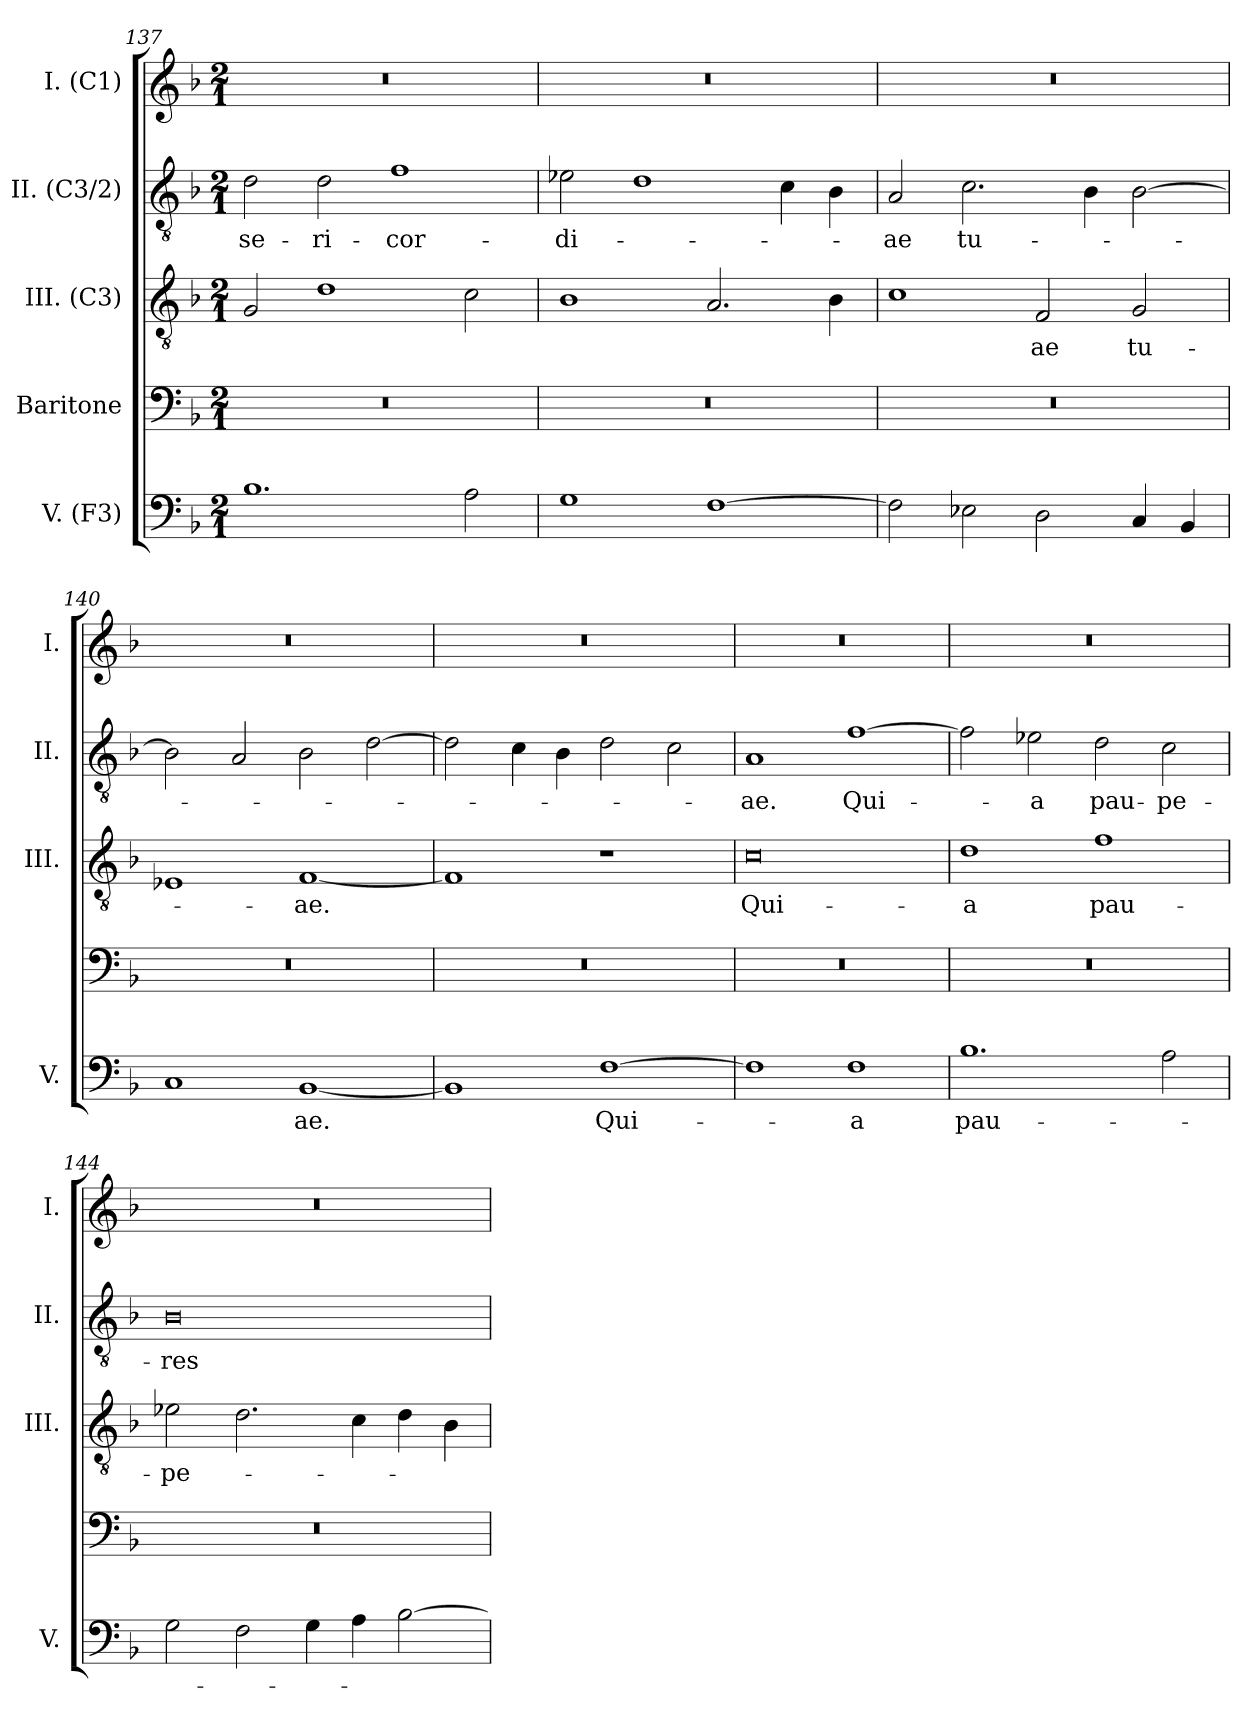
**kern	**text	**kern	**kern	**text	**kern	**text	**kern
*part5	*part5	*part4	*part3	*part3	*part2	*part2	*part1
*staff5	*staff5	*staff4	*staff3	*staff3	*staff2	*staff2	*staff1
*I"V. (F3)	*	*I"Baritone	*I"III. (C3)	*	*I"II. (C3/2)	*	*I"I. (C1)
*I'V.	*	*	*I'III.	*	*I'II.	*	*I'I.
!!LO:PB:g=z
*clefF4	*	*clefF4	*clefGv2	*	*clefGv2	*	*clefG2
*	*	*	*ITrd7c12	*	*ITrd7c12	*	*
*k[b-]	*	*k[b-]	*k[b-]	*	*k[b-]	*	*k[b-]
*F:	*	*F:	*F:	*	*F:	*	*F:
*M2/1	*	*M2/1	*M2/1	*	*M2/1	*	*M2/1
=137	=137	=137	=137	=137	=137	=137	=137
!	!	!LO:N:vis=1	!	!	!	!	!
!	!	!	!	!	!	!LO:LY:b:color=#000000	!LO:N:vis=1
1.B-i	.	0r	2GGi/	.	2Di\	-se-	0r
!	!	!	!	!	!	!LO:LY:b:color=#000000	!
.	.	.	1Di	.	2Di\	-ri-	.
!	!	!	!	!	!	!LO:LY:b:color=#000000	!
.	.	.	.	.	1Fi	-cor-	.
2Ai\	.	.	2Ci\	.	.	.	.
=138	=138	=138	=138	=138	=138	=138	=138
!	!	!LO:N:vis=1	!	!	!	!	!
!	!	!	!	!	!	!LO:LY:b:color=#000000	!LO:N:vis=1
1Gi	.	0r	1BB-i	.	2E-i\	-di-	0r
.	.	.	.	.	1Di	.	.
[1Fi	.	.	2.AAi/	.	.	.	.
.	.	.	.	.	4Ci\	.	.
.	.	.	4BB-i\	.	4BB-i\	.	.
=139	=139	=139	=139	=139	=139	=139	=139
!	!	!LO:N:vis=1	!	!	!	!	!
!	!	!	!	!	!	!LO:LY:b:color=#000000	!LO:N:vis=1
2Fi\]	.	0r	1Ci	.	2AAi/	-ae	0r
!	!	!	!	!	!	!LO:LY:b:color=#000000	!
2E-i\	.	.	.	.	2.Ci\	tu-	.
!	!	!	!	!LO:LY:b:color=#000000	!	!	!
2Di\	.	.	2FFi/	-ae	.	.	.
.	.	.	.	.	4BB-i\	.	.
!	!	!	!	!LO:LY:b:color=#000000	!	!	!
4Ci/	.	.	2GGi/	tu-	[2BB-i\	.	.
4BB-i/	.	.	.	.	.	.	.
=140	=140	=140	=140	=140	=140	=140	=140
!	!	!LO:N:vis=1	!	!	!	!	!LO:N:vis=1
1Ci	.	0r	1EE-i	.	2BB-i\]	.	0r
.	.	.	.	.	2AAi/	.	.
!	!LO:LY:b:color=#000000	!	!	!	!	!	!
!	!	!	!	!LO:LY:b:color=#000000	!	!	!
[1BB-i	-ae.	.	[1FFi	-ae.	2BB-i\	.	.
.	.	.	.	.	[2Di\	.	.
=141	=141	=141	=141	=141	=141	=141	=141
!	!	!LO:N:vis=1	!	!	!	!	!LO:N:vis=1
1BB-i]	.	0r	1FFi]	.	2Di\]	.	0r
.	.	.	.	.	4Ci\	.	.
.	.	.	.	.	4BB-i\	.	.
!	!LO:LY:b:color=#000000	!	!	!	!	!	!
[1Fi	Qui-	.	1r	.	2Di\	.	.
.	.	.	.	.	2Ci\	.	.
!!LO:LB:g=z
=142	=142	=142	=142	=142	=142	=142	=142
!	!	!LO:N:vis=1	!	!	!	!	!
!	!	!	!	!LO:LY:b:color=#000000	!	!	!
!	!	!	!	!	!	!LO:LY:b:color=#000000	!LO:N:vis=1
1Fi]	.	0r	0Ci	Qui-	1AAi	-ae.	0r
!	!LO:LY:b:color=#000000	!	!	!	!	!	!
!	!	!	!	!	!	!LO:LY:b:color=#000000	!
1Fi	-a	.	.	.	[1Fi	Qui-	.
=143	=143	=143	=143	=143	=143	=143	=143
!	!LO:LY:b:color=#000000	!LO:N:vis=1	!	!	!	!	!
!	!	!	!	!LO:LY:b:color=#000000	!	!	!LO:N:vis=1
1.B-i	pau-	0r	1Di	-a	2Fi\]	.	0r
!	!	!	!	!	!	!LO:LY:b:color=#000000	!
.	.	.	.	.	2E-i\	-a	.
!	!	!	!	!LO:LY:b:color=#000000	!	!	!
!	!	!	!	!	!	!LO:LY:b:color=#000000	!
.	.	.	1Fi	pau-	2Di\	pau-	.
!	!	!	!	!	!	!LO:LY:b:color=#000000	!
2Ai\	.	.	.	.	2Ci\	-pe-	.
=144	=144	=144	=144	=144	=144	=144	=144
!	!	!LO:N:vis=1	!	!	!	!	!
!	!	!	!	!LO:LY:b:color=#000000	!	!	!
!	!	!	!	!	!	!LO:LY:b:color=#000000	!LO:N:vis=1
2Gi\	.	0r	2E-i\	-pe-	0BB-i	-res	0r
2Fi\	.	.	2.Di\	.	.	.	.
4Gi\	.	.	.	.	.	.	.
4Ai\	.	.	4Ci\	.	.	.	.
[2B-i\	.	.	4Di\	.	.	.	.
.	.	.	4BB-i\	.	.	.	.
=	=	=	=	=	=	=	=
*-	*-	*-	*-	*-	*-	*-	*-
